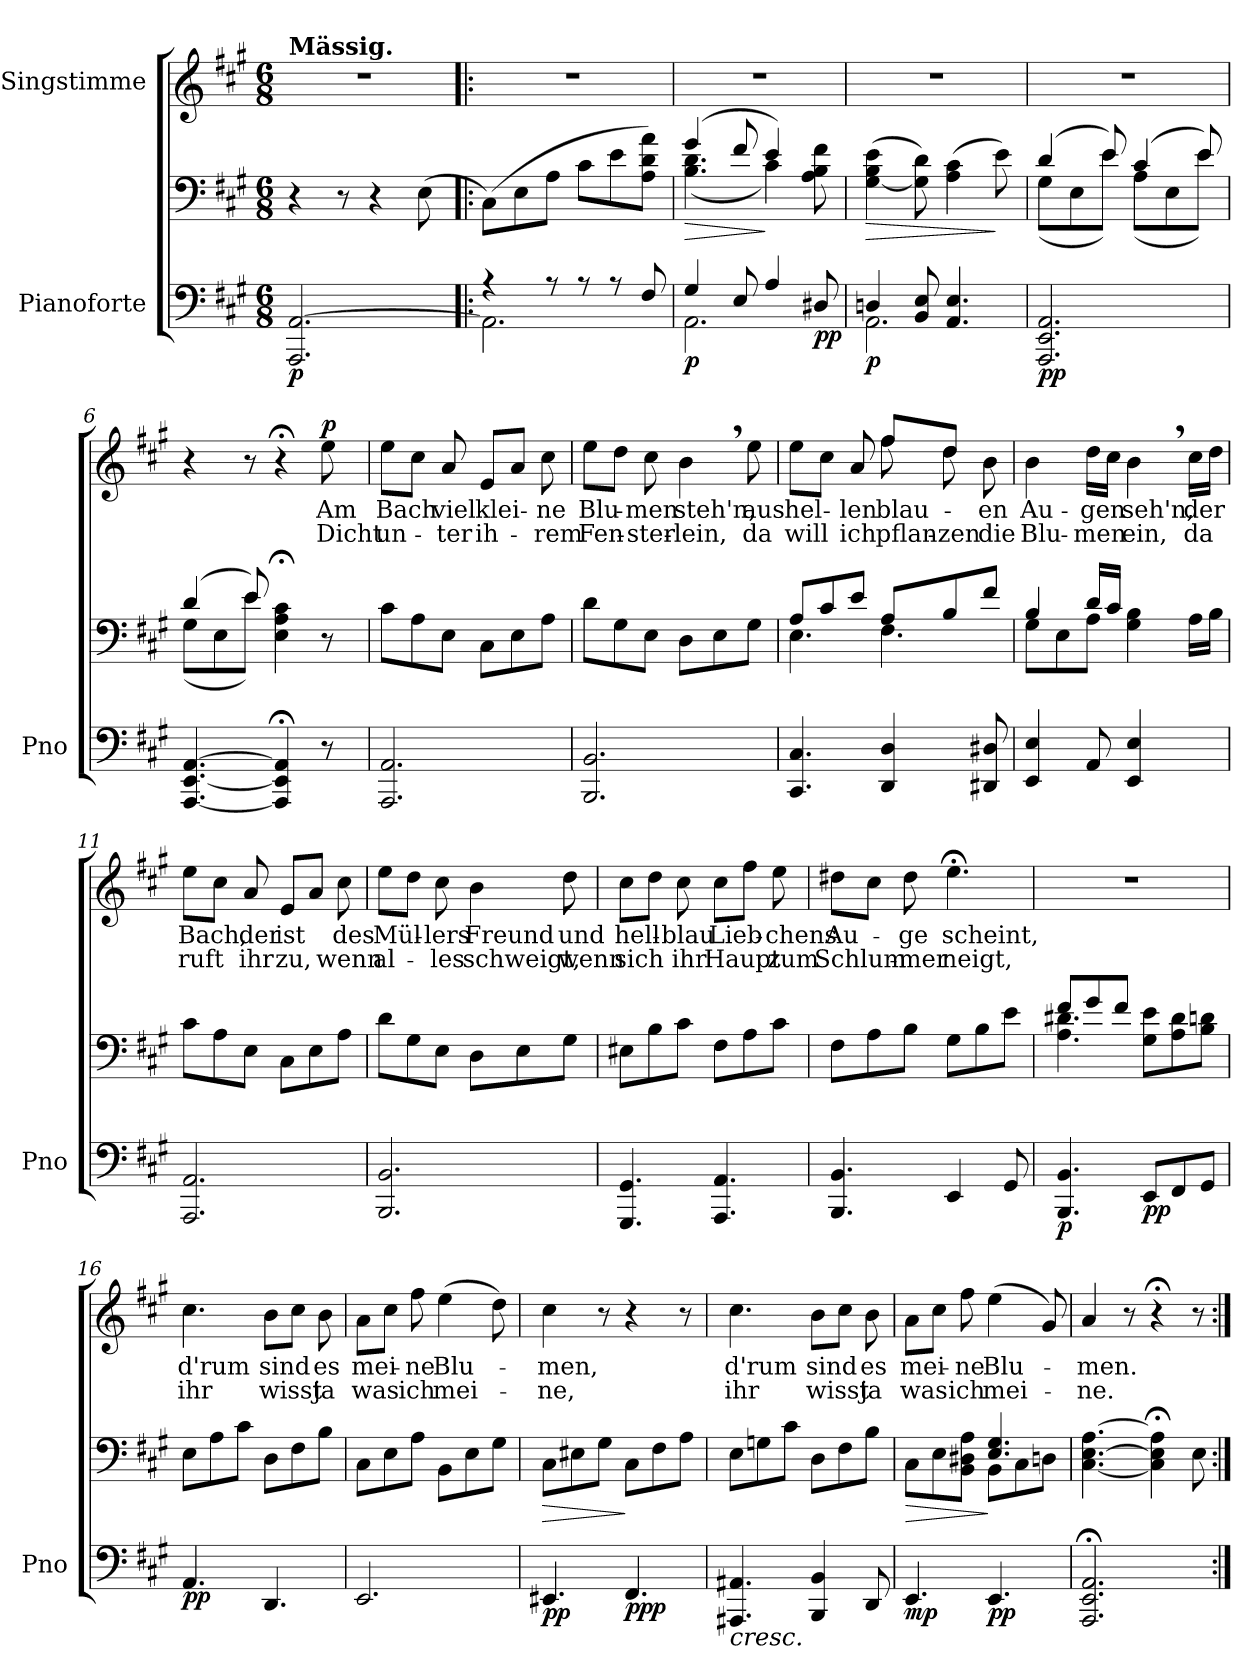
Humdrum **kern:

**kern	**kern	**dynam	**kern	**text	**text	**dynam
*part2	*part2	*part2	*part1	*part1	*part1	*part1
*staff3	*staff2	*staff2/3	*staff1	*staff1	*staff1	*staff1
*I"Pianoforte	*	*	*I"Singstimme	*	*	*
*I'Pno	*	*	*	*	*	*
*clefF4	*clefF4	*	*clefG2	*	*	*
*k[f#c#g#]	*k[f#c#g#]	*	*k[f#c#g#]	*	*	*
*M6/8	*M6/8	*	*M6/8	*	*	*
=1	=1	=1	=1	=1	=1	=1
!	!	!	!LO:TX:a:B:t=Mässig.	!	!	!
!	!	!LO:DY:b=2	!	!	!	!
2.AAA/ [2.AA/	4r	p	2.r	.	.	.
.	8r	.	.	.	.	.
.	4r	.	.	.	.	.
.	(>8E\	.	.	.	.	.
=2!|:	=2!|:	=2!|:	=2!|:	=2!|:	=2!|:	=2!|:
*^	*	*	*	*	*	*
4r	2.AA\]	(>8C#\L)	.	2.r	.	.	.
.	.	8E\	.	.	.	.	.
8r	.	8A\J	.	.	.	.	.
8r	.	8c#\L	.	.	.	.	.
8r	.	8e\	.	.	.	.	.
8F#/	.	8A\ 8d\ 8a\J)	.	.	.	.	.
=3	=3	=3	=3	=3	=3	=3	=3
!	!	!	!LO:HP:b	!	!	!	!
*	*	*^	*	*	*	*	*
!	!	!	!	!LO:DY:n=1:b=2	!	!	!	!
4G#/	2.AA\	(>4g#/	(<4.B\ 4.d\	> p	2.r	.	.	.
8E/	.	8f#/	.	.	.	.	.	.
4A/	.	4e/)	4c#\)	]	.	.	.	.
!	!	!	!	!LO:DY:n=2:b=2	!	!	!	!
8D#X/	.	8A\ 8B\ 8f#\	8ryy	pp	.	.	.	.
=4	=4	=4	=4	=4	=4	=4	=4	=4
!	!	!	!	!LO:HP:b	!	!	!	!
!	!	!	!	!LO:DY:n=1:b=2	!	!	!	!
*	*	*v	*v	*	*	*	*	*
4Dn/	2.AA\	(>[4G#\ 4B\ 4e\	> p	2.r	.	.	.
8BB/ 8E/	.	8G#\] 8d\)	.	.	.	.	.
4.AA/ 4.E/	.	(>4A\ 4c#\	.	.	.	.	.
.	.	8e\)	]	.	.	.	.
*v	*v	*	*	*	*	*	*
=5	=5	=5	=5	=5	=5	=5
*	*^	*	*	*	*	*
!	!	!	!LO:DY:b=2	!	!	!	!
2.AAA/ 2.EE/ 2.AA/	(>4d/	(<8G#\L	pp	2.r	.	.	.
.	.	8E\	.	.	.	.	.
.	8e/)	8e\J)	.	.	.	.	.
.	(>4c#/	(<8A\L	.	.	.	.	.
.	.	8E\	.	.	.	.	.
.	8e/)	8e\J)	.	.	.	.	.
=6	=6	=6	=6	=6	=6	=6	=6
[4.AAA/ [4.EE/ [4.AA/	(>4d/	(<8G#\L	.	4r	.	.	.
.	.	8E\	.	.	.	.	.
.	8e/)	8e\J)	.	8r	.	.	.
4AAA/];< 4EE/];< 4AA/];<	4E\;< 4A\;< 4c#\;<	4ryy	.	4r;<	.	.	.
!	!	!	!	!	!LO:LY:b	!LO:LY:b	!LO:DY:b
8r	8r	8ryy	.	8ee\	Am	Dicht	p
!!LO:LB:g=z
=7	=7	=7	=7	=7	=7	=7	=7
!	!	!	!	!	!LO:LY:b	!LO:LY:b	!
*	*v	*v	*	*	*	*	*
2.AAA/ 2.AA/	8c#\L	.	8ee\L	Bach	un-	.
.	8A\	.	8cc#\J	.	.	.
!	!	!	!	!LO:LY:b	!LO:LY:b	!
.	8E\J	.	8a/	viel	-ter	.
!	!	!	!	!LO:LY:b	!LO:LY:b	!
.	8C#\L	.	8e/L	klei-	ih-	.
.	8E\	.	8a/J	.	.	.
!	!	!	!	!LO:LY:b	!LO:LY:b	!
.	8A\J	.	8cc#\	-ne	-rem	.
=8	=8	=8	=8	=8	=8	=8
!	!	!	!	!LO:LY:b	!LO:LY:b	!
2.BBB/ 2.BB/	8d\L	.	8ee\L	Blu-	Fen-	.
.	8G#\	.	8dd\J	.	.	.
!	!	!	!	!LO:LY:b	!LO:LY:b	!
.	8E\J	.	8cc#\	-men	-ster-	.
!	!	!	!	!LO:LY:b	!LO:LY:b	!
.	8D\L	.	4b,\	steh'n,	-lein,	.
.	8E\	.	.	.	.	.
!	!	!	!	!LO:LY:b	!LO:LY:b	!
.	8G#\J	.	8ee\	aus	da	.
=9	=9	=9	=9	=9	=9	=9
*	*^	*	*	*	*	*
!	!	!	!	!	!LO:LY:b	!LO:LY:b	!
*	*	*	*	*^	*	*	*
4.CC#/ 4.C#/	8A/L	4.E\	.	8ee\L	4.ryy	hel-	will	.
.	8c#/	.	.	8cc#\J	.	.	.	.
!	!	!	!	!	!	!LO:LY:b	!LO:LY:b	!
.	8e/J	.	.	8a/	.	-len	ich	.
!	!	!	!	!	!	!LO:LY:b	!LO:LY:b	!
4DD/ 4D/	8A/L	4.F#\	.	8ff#/L	8ff#\	blau-	pflan-	.
!	!	!	!	!	!	!	!LO:LY:b	!
.	8B/	.	.	8dd/J	8dd\	.	-zen	.
!	!	!	!	!	!	!LO:LY:b	!LO:LY:b	!
8DD#X/ 8D#X/	8f#/J	.	.	8b\	8ryy	-en	die	.
=10	=10	=10	=10	=10	=10	=10	=10	=10
!	!	!	!	!	!	!LO:LY:b	!LO:LY:b	!
*	*	*	*	*v	*v	*	*	*
4EE/ 4E/	4B/	8G#\L	.	4b\	Au-	Blu-	.
.	.	8E\	.	.	.	.	.
!	!	!	!	!	!LO:LY:b	!LO:LY:b	!
8AA/	16d/LL	8A\J	.	16dd\LL	-gen	-men	.
.	16c#/JJ	.	.	16cc#\JJ	.	.	.
!	!	!	!	!	!LO:LY:b	!LO:LY:b	!
4EE/ 4E/	4G#\ 4B\	4.ryy	.	4b,\	seh'n,	ein,	.
*	*	*	*	*MM83	*	*	*
!	!	!	!	!	!LO:LY:b	!LO:LY:b	!
8ryy	16A\LL	.	.	16cc#\LL	der	da	.
.	16B\JJ	.	.	16dd\JJ	.	.	.
*	*v	*v	*	*	*	*	*
=11	=11	=11	=11	=11	=11	=11
!	!	!	!	!LO:LY:b	!LO:LY:b	!
2.AAA/ 2.AA/	8c#\L	.	8ee\L	Bach,	ruft	.
.	8A\	.	8cc#\J	.	.	.
!	!	!	!	!LO:LY:b	!LO:LY:b	!
.	8E\J	.	8a/	der	ihr	.
!	!	!	!	!LO:LY:b	!LO:LY:b	!
.	8C#\L	.	8e/L	ist	zu,	.
.	8E\	.	8a/J	.	.	.
!	!	!	!	!LO:LY:b	!LO:LY:b	!
.	8A\J	.	8cc#\	des	wenn	.
!!LO:LB:g=z
=12	=12	=12	=12	=12	=12	=12
!	!	!	!	!LO:LY:b	!LO:LY:b	!
2.BBB/ 2.BB/	8d\L	.	8ee\L	Mül-	al-	.
.	8G#\	.	8dd\J	.	.	.
!	!	!	!	!LO:LY:b	!LO:LY:b	!
.	8E\J	.	8cc#\	-lers	-les	.
!	!	!	!	!LO:LY:b	!LO:LY:b	!
.	8D\L	.	4b\	Freund	schweigt,	.
.	8E\	.	.	.	.	.
!	!	!	!	!LO:LY:b	!LO:LY:b	!
.	8G#\J	.	8dd\	und	wenn	.
=13	=13	=13	=13	=13	=13	=13
!	!	!	!	!LO:LY:b	!LO:LY:b	!
4.GGG#/ 4.GG#/	8E#X\L	.	8cc#\L	hell-	sich	.
.	8B\	.	8dd\J	.	.	.
!	!	!	!	!LO:LY:b	!LO:LY:b	!
.	8c#\J	.	8cc#\	-blau	ihr	.
!	!	!	!	!LO:LY:b	!LO:LY:b	!
4.AAA/ 4.AA/	8F#\L	.	8cc#\L	Lieb-	Haupt	.
.	8A\	.	8ff#\J	.	.	.
!	!	!	!	!LO:LY:b	!LO:LY:b	!
.	8c#\J	.	8ee\	-chens	zum	.
=14	=14	=14	=14	=14	=14	=14
!	!	!	!	!LO:LY:b	!LO:LY:b	!
4.BBB/ 4.BB/	8F#\L	.	8dd#X\L	Au-	Schlum-	.
.	8A\	.	8cc#\J	.	.	.
!	!	!	!	!LO:LY:b	!LO:LY:b	!
.	8B\J	.	8dd#\	-ge	-mer	.
*	*	*	*MM90	*	*	*
!	!	!	!	!LO:LY:b	!LO:LY:b	!
4EE/	8G#\L	.	4.ee;<\	scheint,	neigt,	.
.	8B\	.	.	.	.	.
8GG#/	8e\J	.	.	.	.	.
=15	=15	=15	=15	=15	=15	=15
*	*^	*	*	*	*	*
!	!	!	!LO:DY:b=2	!	!	!	!
4.BBB/ 4.BB/	8f#/L	4.A\ 4.d#X\	p	2.r	.	.	.
.	8g#/	.	.	.	.	.	.
.	8f#/J	.	.	.	.	.	.
!	!	!	!LO:DY:b=2	!	!	!	!
8EE/L	8G#\ 8e\L	4.ryy	pp	.	.	.	.
8FF#/	8A\ 8d#\	.	.	.	.	.	.
8GG#/J	8B\ 8dn\J	.	.	.	.	.	.
*	*v	*v	*	*	*	*	*
=16	=16	=16	=16	=16	=16	=16
*	*	*	*MM83	*	*	*
!	!	!LO:DY:b=2	!	!LO:LY:b	!LO:LY:b	!
4.AA/	8E\L	pp	4.cc#\	d'rum	ihr	.
.	8A\	.	.	.	.	.
.	8c#\J	.	.	.	.	.
!	!	!	!	!LO:LY:b	!LO:LY:b	!
4.DD/	8D\L	.	8b\L	sind	wisst	.
.	8F#\	.	8cc#\J	.	.	.
!	!	!	!	!LO:LY:b	!LO:LY:b	!
.	8B\J	.	8b\	es	ja	.
!!LO:LB:g=z
=17	=17	=17	=17	=17	=17	=17
!	!	!	!	!LO:LY:b	!LO:LY:b	!
2.EE/	8C#\L	.	8a\L	mei-	was	.
.	8E\	.	8cc#\J	.	.	.
!	!	!	!	!LO:LY:b	!LO:LY:b	!
.	8A\J	.	8ff#\	-ne	ich	.
!	!	!	!	!LO:LY:b	!LO:LY:b	!
.	8BB\L	.	(>4ee\	Blu-	mei-	.
.	8E\	.	.	.	.	.
.	8G#\J	.	8dd\)	.	.	.
=18	=18	=18	=18	=18	=18	=18
!	!	!LO:HP:b	!	!LO:LY:b	!LO:LY:b	!
!	!	!LO:DY:n=1:b=2	!	!	!	!
4.EE#X/	8C#\L	> pp	4cc#\	-men,	-ne,	.
.	8E#X\	.	.	.	.	.
.	8G#\J	.	8r	.	.	.
!	!	!LO:DY:n=2:b=2	!	!	!	!
4.FF#/	8C#\L	] ppp	4r	.	.	.
.	8F#\	.	.	.	.	.
.	8A\J	.	8r	.	.	.
=19	=19	=19	=19	=19	=19	=19
!LO:TX:b:i:t=cresc.	!	!	!	!	!	!
!	!	!	!	!LO:LY:b	!LO:LY:b	!
4.AAA#X/ 4.AA#X/	8E\L	.	4.cc#\	d'rum	ihr	.
.	8Gn\	.	.	.	.	.
.	8c#\J	.	.	.	.	.
!	!	!	!	!LO:LY:b	!LO:LY:b	!
4BBB/ 4BB/	8D\L	.	8b\L	sind	wisst	.
.	8F#\	.	8cc#\J	.	.	.
!	!	!	!	!LO:LY:b	!LO:LY:b	!
8DD/	8B\J	.	8b\	es	ja	.
=20	=20	=20	=20	=20	=20	=20
!	!	!LO:HP:b	!	!LO:LY:b	!LO:LY:b	!
*	*^	*	*	*	*	*
!	!	!	!LO:DY:n=1:b=2	!	!	!	!
4.EE/	8C#\L	4.rBByy	> mp	8a\L	mei-	was	.
.	8E\	.	.	8cc#\J	.	.	.
!	!	!	!	!	!LO:LY:b	!LO:LY:b	!
.	8BB\ 8D#X\ 8A\J	.	.	8ff#\	-ne	ich	.
!	!	!	!LO:DY:n=2:b=2	!	!LO:LY:b	!LO:LY:b	!
4.EE/	4.E/ 4.G#/	8BB\L	] pp	(>4ee\	Blu-	mei-	.
.	.	8C#\	.	.	.	.	.
.	.	8Dn\J	.	8g#/)	.	.	.
=21	=21	=21	=21	=21	=21	=21	=21
!	!	!	!	!	!LO:LY:b	!LO:LY:b	!
*	*v	*v	*	*	*	*	*
2.AAA/;< 2.EE/;< 2.AA/;<	[4.C#\ [4.E\ [4.A\	.	4a/	-men.	-ne.	.
.	.	.	8r	.	.	.
.	4C#\];< 4E\];< 4A\];<	.	4r;<	.	.	.
.	8E\	.	8r	.	.	.
=:|!	=:|!	=:|!	=:|!	=:|!	=:|!	=:|!
*-	*-	*-	*-	*-	*-	*-
